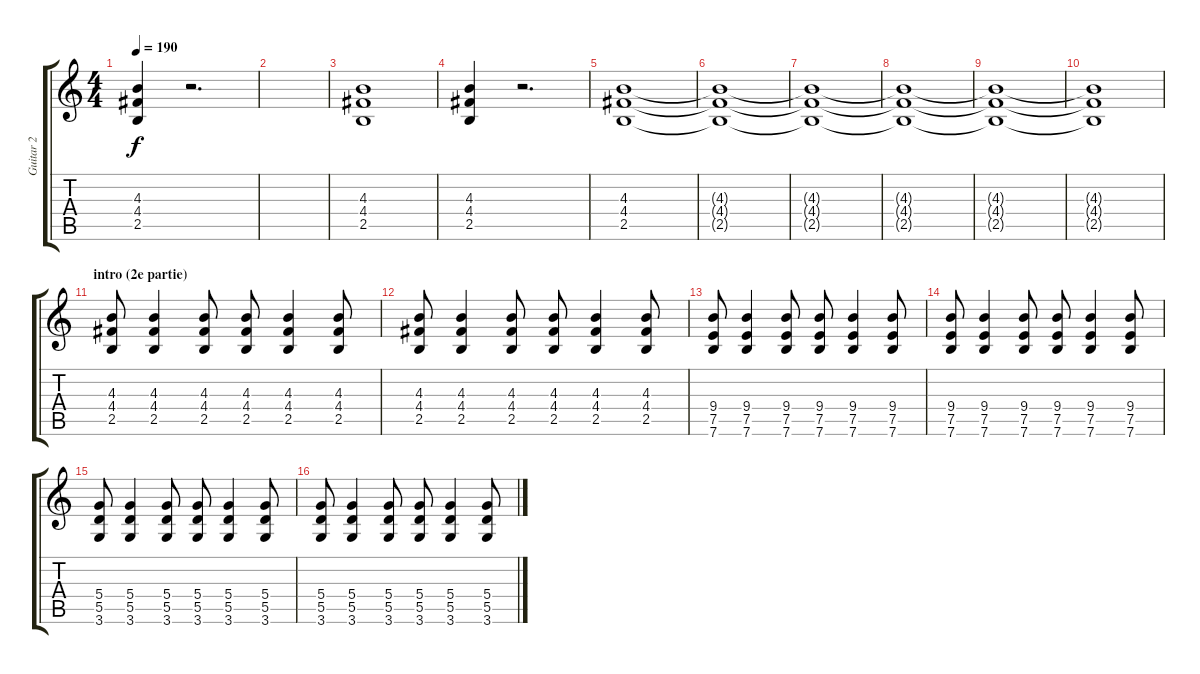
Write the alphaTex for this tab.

\track ("Guitar 2" "Guitar 2") {instrument distortionguitar}
\staff {score tabs}
\tuning (E4 B3 G3 D3 A2 E2) {hide}
\ts (4 4)
\tempo 190
\clef g2
\ks c
(4.3 4.4 2.5).4{dy f instrument distortionguitar} r.2{d} |
|
(4.3 4.4 2.5).1 |
(4.3 4.4 2.5).4 r.2{d} |
(4.3 4.4 2.5).1 |
(4.3{t} 4.4{t} 2.5{t}).1{volume 2} |
(4.3{t} 4.4{t} 2.5{t}).1 |
(4.3{t} 4.4{t} 2.5{t}).1 |
(4.3{t} 4.4{t} 2.5{t}).1 |
(4.3{t} 4.4{t} 2.5{t}).1 |
\section ("" "intro (2e partie)")
(4.3 4.4 2.5).8{volume 13} (4.3 4.4 2.5).4 (4.3 4.4 2.5).8 (4.3 4.4 2.5).8 (4.3 4.4 2.5).4 (4.3 4.4 2.5).8 |
(4.3 4.4 2.5).8 (4.3 4.4 2.5).4 (4.3 4.4 2.5).8 (4.3 4.4 2.5).8 (4.3 4.4 2.5).4 (4.3 4.4 2.5).8 |
(9.4 7.5 7.6).8 (9.4 7.5 7.6).4 (9.4 7.5 7.6).8 (9.4 7.5 7.6).8 (9.4 7.5 7.6).4 (9.4 7.5 7.6).8 |
(9.4 7.5 7.6).8 (9.4 7.5 7.6).4 (9.4 7.5 7.6).8 (9.4 7.5 7.6).8 (9.4 7.5 7.6).4 (9.4 7.5 7.6).8 |
(5.4 5.5 3.6).8 (5.4 5.5 3.6).4 (5.4 5.5 3.6).8 (5.4 5.5 3.6).8 (5.4 5.5 3.6).4 (5.4 5.5 3.6).8 |
(5.4 5.5 3.6).8 (5.4 5.5 3.6).4 (5.4 5.5 3.6).8 (5.4 5.5 3.6).8 (5.4 5.5 3.6).4 (5.4 5.5 3.6).8
